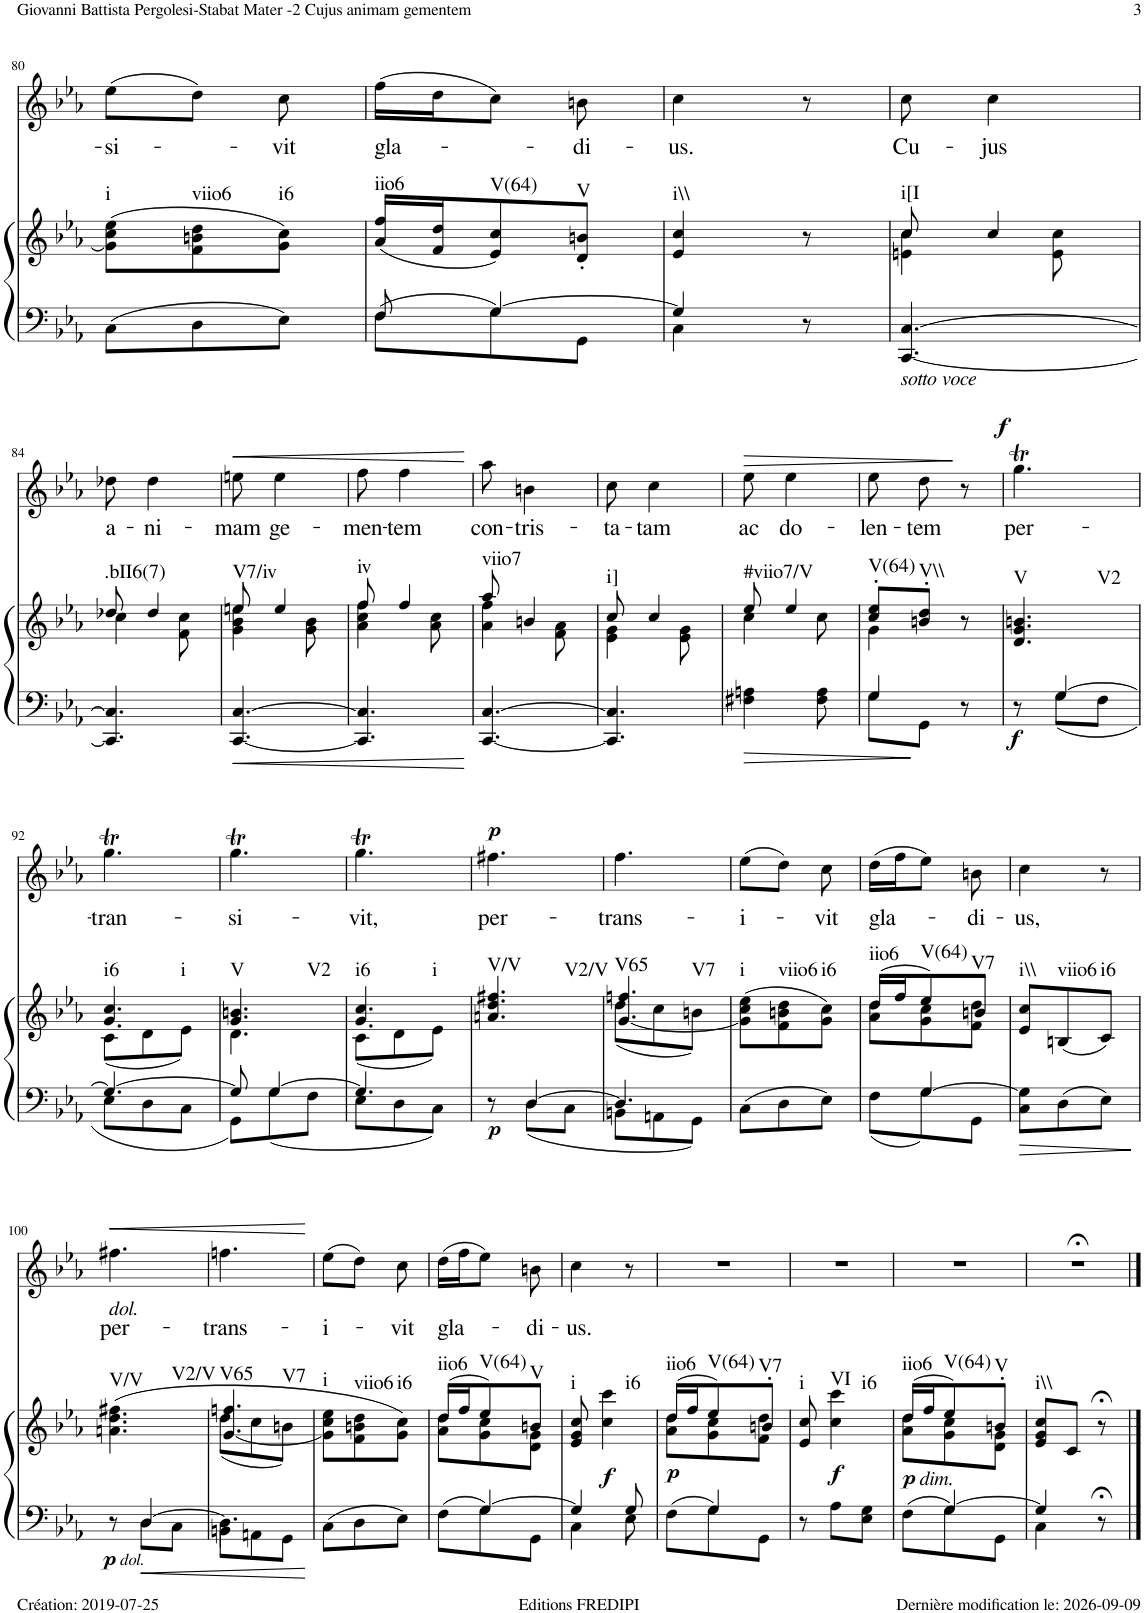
**kern	**kern	**dynam	**harte	**kern	**text	**dynam
*part2	*part2	*part2	*part2	*part1	*part1	*part1
*staff3	*staff2	*staff2/3	*	*staff1	*staff1	*staff1
*I"Violino I/II Viola Violoncello Contrabasso e organo	*	*	*	*I"Soprano	*	*
!!LO:PB:g=z
*clefF4	*clefG2	*	*	*clefG2	*	*
*k[b-e-a-]	*k[b-e-a-]	*	*	*k[b-e-a-]	*	*
*M3/8	*M3/8	*	*	*M3/8	*	*
=80	=80	=80	=80	=80	=80	=80
!	!	!	!LO:H:kt=i	!	!LO:LY:b	!
8C\L	(>8g\] 8cc\ 8ee-\L	.	N	(>8ee-\L	-si-	.
!	!	!	!LO:H:kt=viio6	!	!	!
8D\	8f\ 8bn\ 8dd\	.	N	8dd\J)	.	.
!	!	!	!LO:H:kt=i6	!	!LO:LY:b	!
8E-\J	8g\ 8cc\J)	.	N	8cc\	-vit	.
=81	=81	=81	=81	=81	=81	=81
*^	*	*	*	*	*	*
!	!	!	!	!LO:H:kt=iio6	!	!LO:LY:b	!
8F/	8F\L	(<16a-/ 16ff/LL	.	N	(>16ff\LL	gla-	.
.	.	16f/ 16dd/J	.	.	16dd\J	.	.
!	!	!	!	!LO:H:kt=V(64)	!	!	!
[>4G/	8G\	8e-/ 8cc/)	.	N	8cc\J)	.	.
!	!	!	!	!LO:H:kt=V	!	!LO:LY:b	!
.	8GG\J	8d/' 8bn/'J	.	N	8bn\	-di-	.
=82	=82	=82	=82	=82	=82	=82	=82
!	!	!	!	!LO:H:kt=i\\	!	!LO:LY:b	!
4G/]	4C\	4e-/ 4cc/	.	N	4cc\	-us.	.
8r	8ryy	8r	.	.	8r	.	.
=83	=83	=83	=83	=83	=83	=83	=83
*	*	*^	*	*	*	*	*
!LO:TX:b:i:t=sotto voce	!	!	!	!	!	!	!	!
!	!	!	!	!	!LO:H:kt=i[I	!	!LO:LY:b	!
*v	*v	*	*	*	*	*	*	*
[<4.CC/ [>4.C/	8cc/	4en\ 4cc\	.	N	8cc\	Cu-	.
!	!	!	!	!	!	!LO:LY:b	!
.	4cc/	.	.	.	4cc\	-jus	.
.	.	8e\ 8cc\	.	.	.	.	.
!!LO:LB:g=z
=84	=84	=84	=84	=84	=84	=84	=84
!	!	!	!	!LO:H:kt=.bII6(7)	!	!LO:LY:b	!
4.CC/] 4.C/]	8dd-X/	4cc\	.	N	8dd-X\	a-	.
!	!	!	!	!	!	!LO:LY:b	!
.	4dd-/	.	.	.	4dd-\	-ni-	.
.	.	8f\ 8cc\	.	.	.	.	.
=85	=85	=85	=85	=85	=85	=85	=85
!	!	!	!	!LO:H:kt=V7/iv	!	!LO:LY:b	!LO:HP:b
[<4.CC/ [>4.C/	8een/	4g\ 4b-\ 4ee\	.	N	8een\	-mam	<
!	!	!	!	!	!	!LO:LY:b	!
.	4ee/	.	.	.	4ee\	ge-	.
.	.	8g\ 8b-\	.	.	.	.	.
=86	=86	=86	=86	=86	=86	=86	=86
!	!	!	!	!LO:H:kt=iv	!	!LO:LY:b	!
4.CC/] 4.C/]	8ff/	4a-\ 4cc\ 4ff\	.	N	8ff\	-men-	.
!	!	!	!	!	!	!LO:LY:b	!
.	4ff/	.	.	.	4ff\	-tem	.
.	.	8a-\ 8cc\	.	.	.	.	.
*	*v	*v	*	*	*	*	*
.	.	.	.	.	.	[
=87	=87	=87	=87	=87	=87	=87
*	*^	*	*	*	*	*
!	!	!	!	!LO:H:kt=viio7	!	!LO:LY:b	!
[<4.CC/ [>4.C/	8aa-/	4a-\ 4ff\	.	N	8aa-\	con-	.
!	!	!	!	!	!	!LO:LY:b	!
.	4bn/	.	.	.	4bn\	-tris-	.
.	.	8f\ 8a-\	.	.	.	.	.
=88	=88	=88	=88	=88	=88	=88	=88
!	!	!	!	!LO:H:kt=i]	!	!LO:LY:b	!
4.CC/] 4.C/]	8cc/	4e-\ 4g\	.	N	8cc\	-ta-	.
!	!	!	!	!	!	!LO:LY:b	!
.	4cc/	.	.	.	4cc\	-tam	.
.	.	8e-\ 8g\	.	.	.	.	.
=89	=89	=89	=89	=89	=89	=89	=89
!	!	!	!	!LO:H:kt=#viio7/V	!	!LO:LY:b	!LO:HP:b
4F#X\ 4An\	8ee-/	4cc\	.	N	8ee-\	ac	>
!	!	!	!	!	!	!LO:LY:b	!
.	4ee-/	.	.	.	4ee-\	do-	.
8F#\ 8A\	.	8cc\	.	.	.	.	.
=90	=90	=90	=90	=90	=90	=90	=90
*^	*	*	*	*	*	*	*
!	!LO:N:head=solid	!	!	!	!LO:H:kt=V(64)	!	!LO:LY:b	!
4G/	8G\L	8cc/' 8ee-/'L	4g\	.	N	8ee-\	-len-	.
!	!	!	!	!	!LO:H:kt=V\\	!	!LO:LY:b	!
.	8GG\J	8bn/' 8dd/'J	.	.	N	8dd\	-tem	.
8r	8ryy	8r	8ryy	.	.	8r	.	]
=91	=91	=91	=91	=91	=91	=91	=91	=91
!	!	!	!	!LO:DY:b=2	!LO:H:n=1:kt=V	!	!LO:LY:b	!LO:DY:a
!	!	!	!	!	!LO:H:n=2:kt=V2	!	!	!
*	*	*v	*v	*	*	*	*	*
8r	8ryy	4.d/ 4.g/ 4.bn/	f	N N	4.ggt\	per-	f
[>4G/	8G\L	.	.	.	.	.	.
.	8F\J	.	.	.	.	.	.
!!LO:LB:g=z
=92	=92	=92	=92	=92	=92	=92	=92
*	*	*^	*	*	*	*	*
!	!	!	!	!	!LO:H:n=1:kt=i6	!	!LO:LY:b	!
!	!	!	!	!	!LO:H:n=2:kt=i	!	!	!
8E-\L	4.G/_	4.g/ 4.cc/	(<8c\L	.	N N	4.ggt\	-tran-	.
8D\	.	.	8d\	.	.	.	.	.
8C\J	.	.	8e-\J)	.	.	.	.	.
=93	=93	=93	=93	=93	=93	=93	=93	=93
!	!	!	!	!	!LO:H:n=1:kt=V	!	!LO:LY:b	!
!	!	!	!	!	!LO:H:n=2:kt=V2	!	!	!
8G/]	8GG\L	4.g/ 4.bn/	4.d\	.	N N	4.ggt\	-si-	.
[>4G/	8G\	.	.	.	.	.	.	.
.	8F\J	.	.	.	.	.	.	.
=94	=94	=94	=94	=94	=94	=94	=94	=94
!	!	!	!	!	!LO:H:n=1:kt=i6	!	!LO:LY:b	!
!	!	!	!	!	!LO:H:n=2:kt=i	!	!	!
4.G/]	8E-\L	4.g/ 4.cc/	(<8c\L	.	N N	4.ggt\	-vit,	.
.	8D\	.	8d\	.	.	.	.	.
.	8C\J	.	8e-\J)	.	.	.	.	.
=95	=95	=95	=95	=95	=95	=95	=95	=95
!	!	!	!	!LO:DY:b=2	!LO:H:n=1:kt=V/V	!	!LO:LY:b	!LO:DY:a
!	!	!	!	!	!LO:H:n=2:kt=V2/V	!	!	!
*	*	*v	*v	*	*	*	*	*
8r	8ryy	4.an/ 4.dd/ 4.ff#X/	p	N N	4.ff#X\	per-	p
[>4D/	8D\L	.	.	.	.	.	.
.	8C\J	.	.	.	.	.	.
=96	=96	=96	=96	=96	=96	=96	=96
*	*	*^	*	*	*	*	*
!	!	!	!	!	!LO:H:n=1:kt=V65	!	!LO:LY:b	!
!	!	!	!	!	!LO:H:n=2:kt=V7	!	!	!
4.D/]	8BBn\L	[<4.g/ 4.ffn/	(8dd\L	.	N N	4.ff\	-trans-	.
.	8AAn\	.	8cc\	.	.	.	.	.
.	8GG\J	.	8bn\J)	.	.	.	.	.
=97	=97	=97	=97	=97	=97	=97	=97	=97
!	!	!	!	!	!LO:H:kt=i	!	!LO:LY:b	!
*v	*v	*	*	*	*	*	*	*
*	*v	*v	*	*	*	*	*
8C\L	(>8g\] 8cc\ 8ee-\L	.	N	(>8ee-\L	-i-	.
!	!	!	!LO:H:kt=viio6	!	!	!
8D\	8f\ 8bn\ 8dd\	.	N	8dd\J)	.	.
!	!	!	!LO:H:kt=i6	!	!LO:LY:b	!
8E-\J	8g\ 8cc\J)	.	N	8cc\	-vit	.
=98	=98	=98	=98	=98	=98	=98
*^	*^	*	*	*	*	*
!	!	!	!	!	!LO:H:kt=iio6	!	!LO:LY:b	!
8ryy	8F\L	(>16dd/LL	8a-\ 8dd\L	.	N	(>16dd\LL	gla-	.
.	.	16ff/J	.	.	.	16ff\J	.	.
!	!	!	!	!	!LO:H:kt=V(64)	!	!	!
[>4G/	8G\	8ee-/)	8g\ 8cc\	.	N	8ee-\J)	.	.
!	!	!	!	!	!LO:H:kt=V7	!	!LO:LY:b	!
.	8GG\J	8bn/J	8f\ 8dd\J	.	N	8bn\	-di-	.
=99	=99	=99	=99	=99	=99	=99	=99	=99
!	!	!	!	!	!LO:H:kt=i\\	!	!LO:LY:b	!
*v	*v	*	*	*	*	*	*	*
*	*v	*v	*	*	*	*	*
8C\ 8G\]L	8e-/ 8cc/L	.	N	4cc\	-us,	.
!	!	!	!LO:H:kt=viio6	!	!	!
8D\	(<8Bn/	.	N	.	.	.
!	!	!	!LO:H:kt=i6	!	!	!
8E-\J	8c/J)	.	N	8r	.	.
!!LO:LB:g=z
=100	=100	=100	=100	=100	=100	=100
*^	*	*	*	*	*	*
!	!	!	!	!	!LO:TX:b:i:t=dol.	!	!
!	!	!	!LO:DY:b=2	!	!	!LO:LY:b	!LO:HP:b
!	!	!	!LO:DY:n=1:b=2	!LO:H:n=1:kt=V/V	!	!	!
!	!	!	!	!LO:H:n=2:kt=V2/V	!	!	!
8r	8ryy	(>4.an\ 4.dd\ 4.ff#X\	p other-dynamics	N N	4.ff#X\	per-	<
[>4D/	8D\L	.	.	.	.	.	.
.	8C\J	.	.	.	.	.	.
=101	=101	=101	=101	=101	=101	=101	=101
*	*	*^	*	*	*	*	*
!	!	!	!	!	!LO:H:n=1:kt=V65	!	!LO:LY:b	!
!	!	!	!	!	!LO:H:n=2:kt=V7	!	!	!
8BBn\L	4.D\]	[<4.g/ 4.ffn/	(8dd\L	.	N N	4.ffn\	-trans-	.
8AAn\	.	.	8cc\	.	.	.	.	.
8GG\J	.	.	8bn\J)	.	.	.	.	.
*v	*v	*	*	*	*	*	*	*
*	*v	*v	*	*	*	*	*
.	.	.	.	.	.	[
=102	=102	=102	=102	=102	=102	=102
!	!	!	!LO:H:kt=i	!	!LO:LY:b	!
8C\L	8g\] 8cc\ 8ee-\L	.	N	(>8ee-\L	-i-	.
!	!	!	!LO:H:kt=viio6	!	!	!
8D\	8f\ 8bn\ 8dd\	.	N	8dd\J)	.	.
!	!	!	!LO:H:kt=i6	!	!LO:LY:b	!
8E-\J	8g\ 8cc\J)	.	N	8cc\	-vit	.
=103	=103	=103	=103	=103	=103	=103
*^	*^	*	*	*	*	*
!	!	!	!	!	!LO:H:kt=iio6	!	!LO:LY:b	!
8ryy	8F\L	(>16dd/LL	8a-\ 8dd\L	.	N	(>16dd\LL	gla-	.
.	.	16ff/J	.	.	.	16ff\J	.	.
!	!	!	!	!	!LO:H:kt=V(64)	!	!	!
[>4G/	8G\	8ee-/)	8g\ 8cc\	.	N	8ee-\J)	.	.
!	!	!	!	!	!LO:H:kt=V	!	!LO:LY:b	!
.	8GG\J	8bn/J	8d\ 8g\J	.	N	8bn\	-di-	.
=104	=104	=104	=104	=104	=104	=104	=104	=104
!	!	!	!	!	!LO:H:kt=i	!	!LO:LY:b	!
*	*	*v	*v	*	*	*	*	*
4G/]	4C\	8e-/ 8g/ 8cc/	.	N	4cc\	-us.	.
!	!	!	!LO:DY:b	!LO:H:kt=i6	!	!	!
.	.	4cc\ 4ccc\	f	N	.	.	.
8G/	8E-\	.	.	.	8r	.	.
=105	=105	=105	=105	=105	=105	=105	=105
*	*	*^	*	*	*	*	*
!	!	!	!	!LO:DY:b	!LO:H:kt=iio6	!	!	!
8ryy	8F\L	(>16dd/LL	8a-\ 8dd\L	p	N	4.r	.	.
.	.	16ff/J	.	.	.	.	.	.
!	!	!	!	!	!LO:H:kt=V(64)	!	!	!
4G/	8G\	8ee-/)	8g\ 8cc\	.	N	.	.	.
!	!	!	!	!	!LO:H:kt=V7	!	!	!
.	8GG\J	8bn'/J	8f\ 8dd\J	.	N	.	.	.
=106	=106	=106	=106	=106	=106	=106	=106	=106
!	!	!	!	!	!LO:H:kt=i	!	!	!
*v	*v	*	*	*	*	*	*	*
*	*v	*v	*	*	*	*	*
8r	8e-/ 8cc/	.	N	4.r	.	.
!	!	!LO:DY:b	!LO:H:n=1:kt=VI	!	!	!
!	!	!	!LO:H:n=2:kt=i6	!	!	!
8A-\L	4cc\ 4ccc\	f	N N	.	.	.
8E-\ 8G\J	.	.	.	.	.	.
=107	=107	=107	=107	=107	=107	=107
*^	*^	*	*	*	*	*
!	!	!LO:TX:b:i:t=dim.	!	!	!	!	!	!
!	!	!	!	!LO:DY:b	!LO:H:kt=iio6	!	!	!
8ryy	8F\L	(>16dd/LL	8a-\ 8dd\L	p	N	4.r	.	.
.	.	16ff/J	.	.	.	.	.	.
!	!	!	!	!	!LO:H:kt=V(64)	!	!	!
[>4G/	8G\	8ee-/)	8g\ 8cc\	.	N	.	.	.
!	!	!	!	!	!LO:H:kt=V	!	!	!
.	8GG\J	8bn'/J	8d\ 8g\J	.	N	.	.	.
=108	=108	=108	=108	=108	=108	=108	=108	=108
!	!	!	!	!	!LO:H:kt=i\\	!	!	!
*	*	*v	*v	*	*	*	*	*
4G/]	4C\	8e-/ 8g/ 8cc/L	.	N	4.r;<	.	.
.	.	8c/J	.	.	.	.	.
8r;<	8ryy	8r;<	.	.	.	.	.
*v	*v	*	*	*	*	*	*
==	==	==	==	==	==	==
*-	*-	*-	*-	*-	*-	*-
